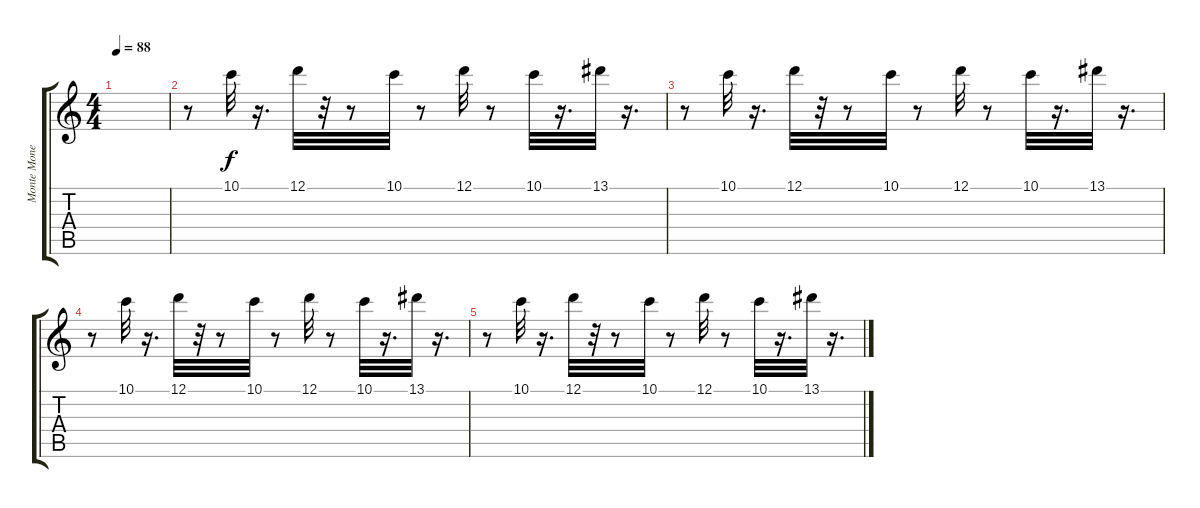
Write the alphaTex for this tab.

\track ("Monte Money " "Monte Mone") {instrument distortionguitar}
\staff {score tabs}
\tuning (D4 A3 F3 C3 G2 C2) {hide}
\ts (4 4)
\tempo 88
\clef g2
\ks c
|
r.8 10.1.32 r.16{d} 12.1.32 r.32 r.8 10.1.32 r.8 12.1.32 r.8 10.1.32 r.16{d} 13.1.32 r.16{d} |
r.8 10.1.32 r.16{d} 12.1.32 r.32 r.8 10.1.32 r.8 12.1.32 r.8 10.1.32 r.16{d} 13.1.32 r.16{d} |
r.8 10.1.32 r.16{d} 12.1.32 r.32 r.8 10.1.32 r.8 12.1.32 r.8 10.1.32 r.16{d} 13.1.32 r.16{d} |
r.8 10.1.32 r.16{d} 12.1.32 r.32 r.8 10.1.32 r.8 12.1.32 r.8 10.1.32 r.16{d} 13.1.32 r.16{d}
